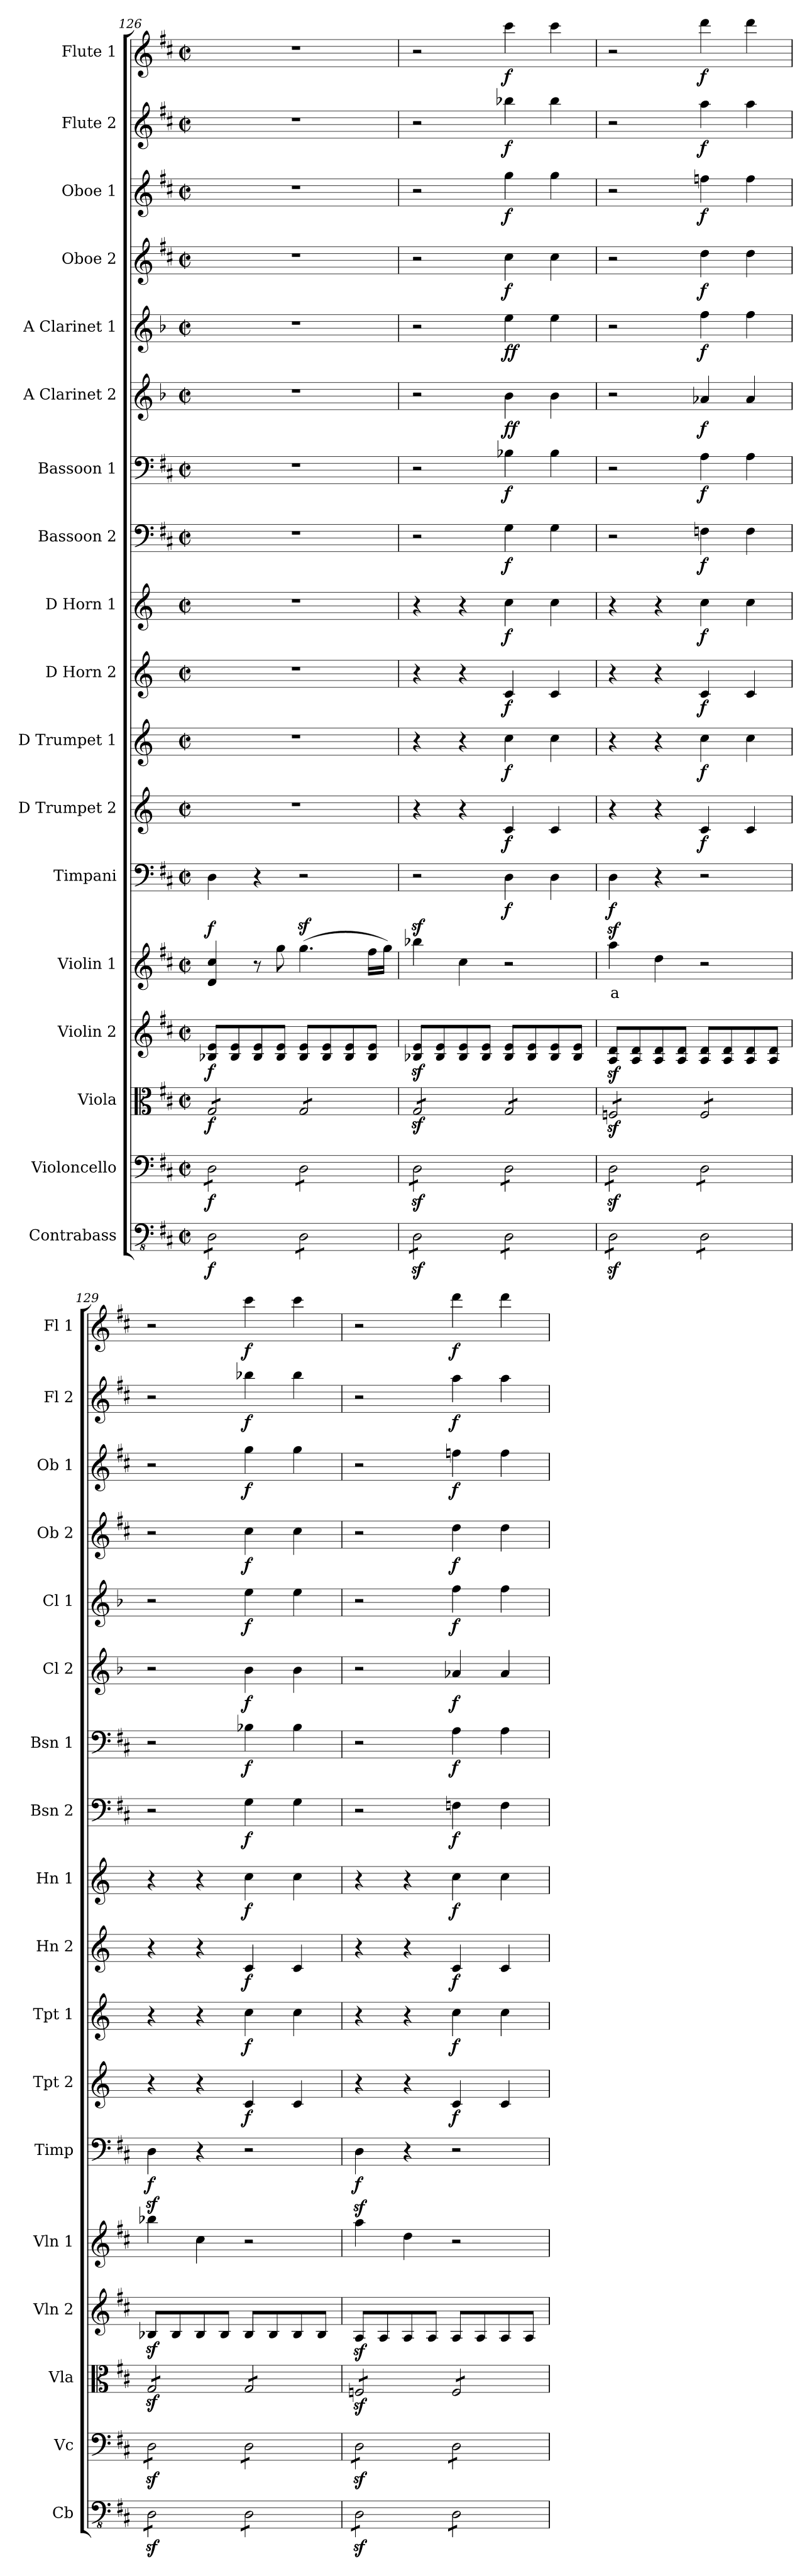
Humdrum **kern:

**kern	**dynam	**kern	**dynam	**kern	**dynam	**kern	**dynam	**kern	**text	**dynam	**kern	**dynam	**kern	**dynam	**kern	**dynam	**kern	**dynam	**kern	**dynam	**kern	**dynam	**kern	**dynam	**kern	**dynam	**kern	**dynam	**kern	**dynam	**kern	**dynam	**kern	**dynam	**kern	**dynam
*part18	*part18	*part17	*part17	*part16	*part16	*part15	*part15	*part14	*part14	*part14	*part13	*part13	*part12	*part12	*part11	*part11	*part10	*part10	*part9	*part9	*part8	*part8	*part7	*part7	*part6	*part6	*part5	*part5	*part4	*part4	*part3	*part3	*part2	*part2	*part1	*part1
*staff18	*staff18	*staff17	*staff17	*staff16	*staff16	*staff15	*staff15	*staff14	*staff14	*staff14	*staff13	*staff13	*staff12	*staff12	*staff11	*staff11	*staff10	*staff10	*staff9	*staff9	*staff8	*staff8	*staff7	*staff7	*staff6	*staff6	*staff5	*staff5	*staff4	*staff4	*staff3	*staff3	*staff2	*staff2	*staff1	*staff1
*I"Contrabass	*	*I"Violoncello	*	*I"Viola	*	*I"Violin 2	*	*I"Violin 1	*	*	*I"Timpani	*	*I"D Trumpet 2	*	*I"D Trumpet 1	*	*I"D Horn 2	*	*I"D Horn 1	*	*I"Bassoon 2	*	*I"Bassoon 1	*	*I"A Clarinet 2	*	*I"A Clarinet 1	*	*I"Oboe 2	*	*I"Oboe 1	*	*I"Flute 2	*	*I"Flute 1	*
*I'Cb	*	*I'Vc	*	*I'Vla	*	*I'Vln 2	*	*I'Vln 1	*	*	*I'Timp	*	*I'Tpt 2	*	*I'Tpt 1	*	*I'Hn 2	*	*I'Hn 1	*	*I'Bsn 2	*	*I'Bsn 1	*	*I'Cl 2	*	*I'Cl 1	*	*I'Ob 2	*	*I'Ob 1	*	*I'Fl 2	*	*I'Fl 1	*
*clefFv4	*	*clefF4	*	*clefC3	*	*clefG2	*	*clefG2	*	*	*clefF4	*	*clefG2	*	*clefG2	*	*clefG2	*	*clefG2	*	*clefF4	*	*clefF4	*	*clefG2	*	*clefG2	*	*clefG2	*	*clefG2	*	*clefG2	*	*clefG2	*
*	*	*	*	*	*	*	*	*	*	*	*	*	*ITrd-1c-2	*	*ITrd-1c-2	*	*ITrd6c10	*	*ITrd6c10	*	*	*	*	*	*ITrd2c3	*	*ITrd2c3	*	*	*	*	*	*	*	*	*
*k[f#c#]	*	*k[f#c#]	*	*k[f#c#]	*	*k[f#c#]	*	*k[f#c#]	*	*	*k[f#c#]	*	*k[f#c#]	*	*k[f#c#]	*	*k[f#c#]	*	*k[f#c#]	*	*k[f#c#]	*	*k[f#c#]	*	*k[f#c#]	*	*k[f#c#]	*	*k[f#c#]	*	*k[f#c#]	*	*k[f#c#]	*	*k[f#c#]	*
*M2/2	*	*M2/2	*	*M2/2	*	*M2/2	*	*M2/2	*	*	*M2/2	*	*M2/2	*	*M2/2	*	*M2/2	*	*M2/2	*	*M2/2	*	*M2/2	*	*M2/2	*	*M2/2	*	*M2/2	*	*M2/2	*	*M2/2	*	*M2/2	*
*met(c|)	*	*met(c|)	*	*met(c|)	*	*met(c|)	*	*met(c|)	*	*	*met(c|)	*	*met(c|)	*	*met(c|)	*	*met(c|)	*	*met(c|)	*	*met(c|)	*	*met(c|)	*	*met(c|)	*	*met(c|)	*	*met(c|)	*	*met(c|)	*	*met(c|)	*	*met(c|)	*
=126	=126	=126	=126	=126	=126	=126	=126	=126	=126	=126	=126	=126	=126	=126	=126	=126	=126	=126	=126	=126	=126	=126	=126	=126	=126	=126	=126	=126	=126	=126	=126	=126	=126	=126	=126	=126
!	!LO:DY:b	!	!LO:DY:b	!	!LO:DY:b	!	!LO:DY:b	!	!	!LO:DY:b	!	!	!	!	!	!	!	!	!	!	!	!	!	!	!	!	!	!	!	!	!	!	!	!	!	!
*tremolo	*	*	*	*	*	*	*	*	*	*	*	*	*	*	*	*	*	*	*	*	*	*	*	*	*	*	*	*	*	*	*	*	*	*	*	*
*	*	*tremolo	*	*	*	*	*	*	*	*	*	*	*	*	*	*	*	*	*	*	*	*	*	*	*	*	*	*	*	*	*	*	*	*	*	*
*	*	*	*	*tremolo	*	*	*	*	*	*	*	*	*	*	*	*	*	*	*	*	*	*	*	*	*	*	*	*	*	*	*	*	*	*	*	*
8DD\L	f	8D\L	f	8G/L	f	8B-X/ 8e/L	f	4d/ 4cc#/	.	f	4D\	.	1r	.	1r	.	1r	.	1r	.	1r	.	1r	.	1r	.	1r	.	1r	.	1r	.	1r	.	1r	.
8DD\	.	8D\	.	8G/	.	8B-/ 8e/	.	.	.	.	.	.	.	.	.	.	.	.	.	.	.	.	.	.	.	.	.	.	.	.	.	.	.	.	.	.
8DD\	.	8D\	.	8G/	.	8B-/ 8e/	.	8r	.	.	4r	.	.	.	.	.	.	.	.	.	.	.	.	.	.	.	.	.	.	.	.	.	.	.	.	.
8DD\J	.	8D\J	.	8G/J	.	8B-/ 8e/J	.	8gg\	.	.	.	.	.	.	.	.	.	.	.	.	.	.	.	.	.	.	.	.	.	.	.	.	.	.	.	.
8DD\L	.	8D\L	.	8G/L	.	8B-/ 8e/L	.	(4.ggz<\	.	.	2r	.	.	.	.	.	.	.	.	.	.	.	.	.	.	.	.	.	.	.	.	.	.	.	.	.
8DD\	.	8D\	.	8G/	.	8B-/ 8e/	.	.	.	.	.	.	.	.	.	.	.	.	.	.	.	.	.	.	.	.	.	.	.	.	.	.	.	.	.	.
8DD\	.	8D\	.	8G/	.	8B-/ 8e/	.	.	.	.	.	.	.	.	.	.	.	.	.	.	.	.	.	.	.	.	.	.	.	.	.	.	.	.	.	.
8DD\J	.	8D\J	.	8G/J	.	8B-/ 8e/J	.	16ff#\LL	.	.	.	.	.	.	.	.	.	.	.	.	.	.	.	.	.	.	.	.	.	.	.	.	.	.	.	.
.	.	.	.	.	.	.	.	16gg\JJ)	.	.	.	.	.	.	.	.	.	.	.	.	.	.	.	.	.	.	.	.	.	.	.	.	.	.	.	.
=127	=127	=127	=127	=127	=127	=127	=127	=127	=127	=127	=127	=127	=127	=127	=127	=127	=127	=127	=127	=127	=127	=127	=127	=127	=127	=127	=127	=127	=127	=127	=127	=127	=127	=127	=127	=127
8DDz<\L	.	8Dz<\L	.	8Gz</L	.	8B-X/z< 8e/z<L	.	4bb-Xz<\	.	.	2r	.	4r	.	4r	.	4r	.	4r	.	2r	.	2r	.	2r	.	2r	.	2r	.	2r	.	2r	.	2r	.
8DDz<\	.	8Dz<\	.	8Gz</	.	8B-/ 8e/	.	.	.	.	.	.	.	.	.	.	.	.	.	.	.	.	.	.	.	.	.	.	.	.	.	.	.	.	.	.
8DDz<\	.	8Dz<\	.	8Gz</	.	8B-/ 8e/	.	4cc#\	.	.	.	.	4r	.	4r	.	4r	.	4r	.	.	.	.	.	.	.	.	.	.	.	.	.	.	.	.	.
8DDz<\J	.	8Dz<\J	.	8Gz</J	.	8B-/ 8e/J	.	.	.	.	.	.	.	.	.	.	.	.	.	.	.	.	.	.	.	.	.	.	.	.	.	.	.	.	.	.
!	!	!	!	!	!	!	!	!	!	!	!	!LO:DY:b	!	!LO:DY:b	!	!LO:DY:b	!	!LO:DY:b	!	!LO:DY:b	!	!LO:DY:b	!	!LO:DY:b	!	!LO:DY:b	!	!	!	!	!	!	!	!	!	!
!	!	!	!	!	!	!	!	!	!	!	!	!	!	!	!	!	!	!	!	!	!	!	!	!	!	!LO:DY:n=1:b	!	!LO:DY:b	!	!	!	!	!	!	!	!
!	!	!	!	!	!	!	!	!	!	!	!	!	!	!	!	!	!	!	!	!	!	!	!	!	!	!	!	!LO:DY:n=1:b	!	!LO:DY:b	!	!LO:DY:b	!	!LO:DY:b	!	!LO:DY:b
8DD\L	.	8D\L	.	8G/L	.	8B-/ 8e/L	.	2r	.	.	4D\	f	4d/	f	4dd\	f	4D/	f	4d\	f	4G\	f	4B-X\	f	4g\	f f	4cc#\	f f	4cc#\	f	4gg\	f	4bb-X\	f	4ccc#\	f
8DD\	.	8D\	.	8G/	.	8B-/ 8e/	.	.	.	.	.	.	.	.	.	.	.	.	.	.	.	.	.	.	.	.	.	.	.	.	.	.	.	.	.	.
8DD\	.	8D\	.	8G/	.	8B-/ 8e/	.	.	.	.	4D\	.	4d/	.	4dd\	.	4D/	.	4d\	.	4G\	.	4B-\	.	4g\	.	4cc#\	.	4cc#\	.	4gg\	.	4bb-\	.	4ccc#\	.
8DD\J	.	8D\J	.	8G/J	.	8B-/ 8e/J	.	.	.	.	.	.	.	.	.	.	.	.	.	.	.	.	.	.	.	.	.	.	.	.	.	.	.	.	.	.
=128	=128	=128	=128	=128	=128	=128	=128	=128	=128	=128	=128	=128	=128	=128	=128	=128	=128	=128	=128	=128	=128	=128	=128	=128	=128	=128	=128	=128	=128	=128	=128	=128	=128	=128	=128	=128
!	!	!	!	!	!	!	!	!	!LO:LY:b:color=#FF0000	!	!	!LO:DY:b	!	!	!	!	!	!	!	!	!	!	!	!	!	!	!	!	!	!	!	!	!	!	!	!
8DDz<\L	.	8Dz<\L	.	8Fnz</L	.	8A/z< 8d/z<L	.	4aaz<\	a	.	4D\	f	4r	.	4r	.	4r	.	4r	.	2r	.	2r	.	2r	.	2r	.	2r	.	2r	.	2r	.	2r	.
8DDz<\	.	8Dz<\	.	8Fnz</	.	8A/ 8d/	.	.	.	.	.	.	.	.	.	.	.	.	.	.	.	.	.	.	.	.	.	.	.	.	.	.	.	.	.	.
8DDz<\	.	8Dz<\	.	8Fnz</	.	8A/ 8d/	.	4dd\	.	.	4r	.	4r	.	4r	.	4r	.	4r	.	.	.	.	.	.	.	.	.	.	.	.	.	.	.	.	.
8DDz<\J	.	8Dz<\J	.	8Fnz</J	.	8A/ 8d/J	.	.	.	.	.	.	.	.	.	.	.	.	.	.	.	.	.	.	.	.	.	.	.	.	.	.	.	.	.	.
!	!	!	!	!	!	!	!	!	!	!	!	!	!	!LO:DY:b	!	!LO:DY:b	!	!LO:DY:b	!	!LO:DY:b	!	!LO:DY:b	!	!LO:DY:b	!	!LO:DY:b	!	!LO:DY:b	!	!LO:DY:b	!	!LO:DY:b	!	!LO:DY:b	!	!LO:DY:b
8DD\L	.	8D\L	.	8F/L	.	8A/ 8d/L	.	2r	.	.	2r	.	4d/	f	4dd\	f	4D/	f	4d\	f	4Fn\	f	4A\	f	4fn/	f	4dd\	f	4dd\	f	4ffn\	f	4aa\	f	4ddd\	f
8DD\	.	8D\	.	8F/	.	8A/ 8d/	.	.	.	.	.	.	.	.	.	.	.	.	.	.	.	.	.	.	.	.	.	.	.	.	.	.	.	.	.	.
8DD\	.	8D\	.	8F/	.	8A/ 8d/	.	.	.	.	.	.	4d/	.	4dd\	.	4D/	.	4d\	.	4F\	.	4A\	.	4f/	.	4dd\	.	4dd\	.	4ff\	.	4aa\	.	4ddd\	.
8DD\J	.	8D\J	.	8F/J	.	8A/ 8d/J	.	.	.	.	.	.	.	.	.	.	.	.	.	.	.	.	.	.	.	.	.	.	.	.	.	.	.	.	.	.
=129	=129	=129	=129	=129	=129	=129	=129	=129	=129	=129	=129	=129	=129	=129	=129	=129	=129	=129	=129	=129	=129	=129	=129	=129	=129	=129	=129	=129	=129	=129	=129	=129	=129	=129	=129	=129
!	!	!	!	!	!	!	!	!	!	!	!	!LO:DY:b	!	!	!	!	!	!	!	!	!	!	!	!	!	!	!	!	!	!	!	!	!	!	!	!
8DDz<\L	.	8Dz<\L	.	8Gz</L	.	8B-Xz</L	.	4bb-Xz<\	.	.	4D\	f	4r	.	4r	.	4r	.	4r	.	2r	.	2r	.	2r	.	2r	.	2r	.	2r	.	2r	.	2r	.
8DDz<\	.	8Dz<\	.	8Gz</	.	8B-/	.	.	.	.	.	.	.	.	.	.	.	.	.	.	.	.	.	.	.	.	.	.	.	.	.	.	.	.	.	.
8DDz<\	.	8Dz<\	.	8Gz</	.	8B-/	.	4cc#\	.	.	4r	.	4r	.	4r	.	4r	.	4r	.	.	.	.	.	.	.	.	.	.	.	.	.	.	.	.	.
8DDz<\J	.	8Dz<\J	.	8Gz</J	.	8B-/J	.	.	.	.	.	.	.	.	.	.	.	.	.	.	.	.	.	.	.	.	.	.	.	.	.	.	.	.	.	.
!	!	!	!	!	!	!	!	!	!	!	!	!	!	!LO:DY:b	!	!LO:DY:b	!	!LO:DY:b	!	!LO:DY:b	!	!LO:DY:b	!	!LO:DY:b	!	!LO:DY:b	!	!LO:DY:b	!	!LO:DY:b	!	!LO:DY:b	!	!LO:DY:b	!	!LO:DY:b
8DD\L	.	8D\L	.	8G/L	.	8B-/L	.	2r	.	.	2r	.	4d/	f	4dd\	f	4D/	f	4d\	f	4G\	f	4B-X\	f	4g\	f	4cc#\	f	4cc#\	f	4gg\	f	4bb-X\	f	4ccc#\	f
8DD\	.	8D\	.	8G/	.	8B-/	.	.	.	.	.	.	.	.	.	.	.	.	.	.	.	.	.	.	.	.	.	.	.	.	.	.	.	.	.	.
8DD\	.	8D\	.	8G/	.	8B-/	.	.	.	.	.	.	4d/	.	4dd\	.	4D/	.	4d\	.	4G\	.	4B-\	.	4g\	.	4cc#\	.	4cc#\	.	4gg\	.	4bb-\	.	4ccc#\	.
8DD\J	.	8D\J	.	8G/J	.	8B-/J	.	.	.	.	.	.	.	.	.	.	.	.	.	.	.	.	.	.	.	.	.	.	.	.	.	.	.	.	.	.
!!LO:PB:g=z
=130	=130	=130	=130	=130	=130	=130	=130	=130	=130	=130	=130	=130	=130	=130	=130	=130	=130	=130	=130	=130	=130	=130	=130	=130	=130	=130	=130	=130	=130	=130	=130	=130	=130	=130	=130	=130
!	!	!	!	!	!	!	!	!	!	!	!	!LO:DY:b	!	!	!	!	!	!	!	!	!	!	!	!	!	!	!	!	!	!	!	!	!	!	!	!
8DDz<\L	.	8Dz<\L	.	8Fnz</L	.	8Az</L	.	4aaz<\	.	.	4D\	f	4r	.	4r	.	4r	.	4r	.	2r	.	2r	.	2r	.	2r	.	2r	.	2r	.	2r	.	2r	.
8DDz<\	.	8Dz<\	.	8Fnz</	.	8A/	.	.	.	.	.	.	.	.	.	.	.	.	.	.	.	.	.	.	.	.	.	.	.	.	.	.	.	.	.	.
8DDz<\	.	8Dz<\	.	8Fnz</	.	8A/	.	4dd\	.	.	4r	.	4r	.	4r	.	4r	.	4r	.	.	.	.	.	.	.	.	.	.	.	.	.	.	.	.	.
8DDz<\J	.	8Dz<\J	.	8Fnz</J	.	8A/J	.	.	.	.	.	.	.	.	.	.	.	.	.	.	.	.	.	.	.	.	.	.	.	.	.	.	.	.	.	.
!	!	!	!	!	!	!	!	!	!	!	!	!	!	!LO:DY:b	!	!LO:DY:b	!	!LO:DY:b	!	!LO:DY:b	!	!LO:DY:b	!	!LO:DY:b	!	!LO:DY:b	!	!LO:DY:b	!	!LO:DY:b	!	!LO:DY:b	!	!LO:DY:b	!	!LO:DY:b
8DD\L	.	8D\L	.	8F/L	.	8A/L	.	2r	.	.	2r	.	4d/	f	4dd\	f	4D/	f	4d\	f	4Fn\	f	4A\	f	4fn/	f	4dd\	f	4dd\	f	4ffn\	f	4aa\	f	4ddd\	f
8DD\	.	8D\	.	8F/	.	8A/	.	.	.	.	.	.	.	.	.	.	.	.	.	.	.	.	.	.	.	.	.	.	.	.	.	.	.	.	.	.
8DD\	.	8D\	.	8F/	.	8A/	.	.	.	.	.	.	4d/	.	4dd\	.	4D/	.	4d\	.	4F\	.	4A\	.	4f/	.	4dd\	.	4dd\	.	4ff\	.	4aa\	.	4ddd\	.
8DD\J	.	8D\J	.	8F/J	.	8A/J	.	.	.	.	.	.	.	.	.	.	.	.	.	.	.	.	.	.	.	.	.	.	.	.	.	.	.	.	.	.
*	*	*	*	*Xtremolo	*	*	*	*	*	*	*	*	*	*	*	*	*	*	*	*	*	*	*	*	*	*	*	*	*	*	*	*	*	*	*	*
*	*	*Xtremolo	*	*	*	*	*	*	*	*	*	*	*	*	*	*	*	*	*	*	*	*	*	*	*	*	*	*	*	*	*	*	*	*	*	*
*Xtremolo	*	*	*	*	*	*	*	*	*	*	*	*	*	*	*	*	*	*	*	*	*	*	*	*	*	*	*	*	*	*	*	*	*	*	*	*
=	=	=	=	=	=	=	=	=	=	=	=	=	=	=	=	=	=	=	=	=	=	=	=	=	=	=	=	=	=	=	=	=	=	=	=	=
*-	*-	*-	*-	*-	*-	*-	*-	*-	*-	*-	*-	*-	*-	*-	*-	*-	*-	*-	*-	*-	*-	*-	*-	*-	*-	*-	*-	*-	*-	*-	*-	*-	*-	*-	*-	*-
